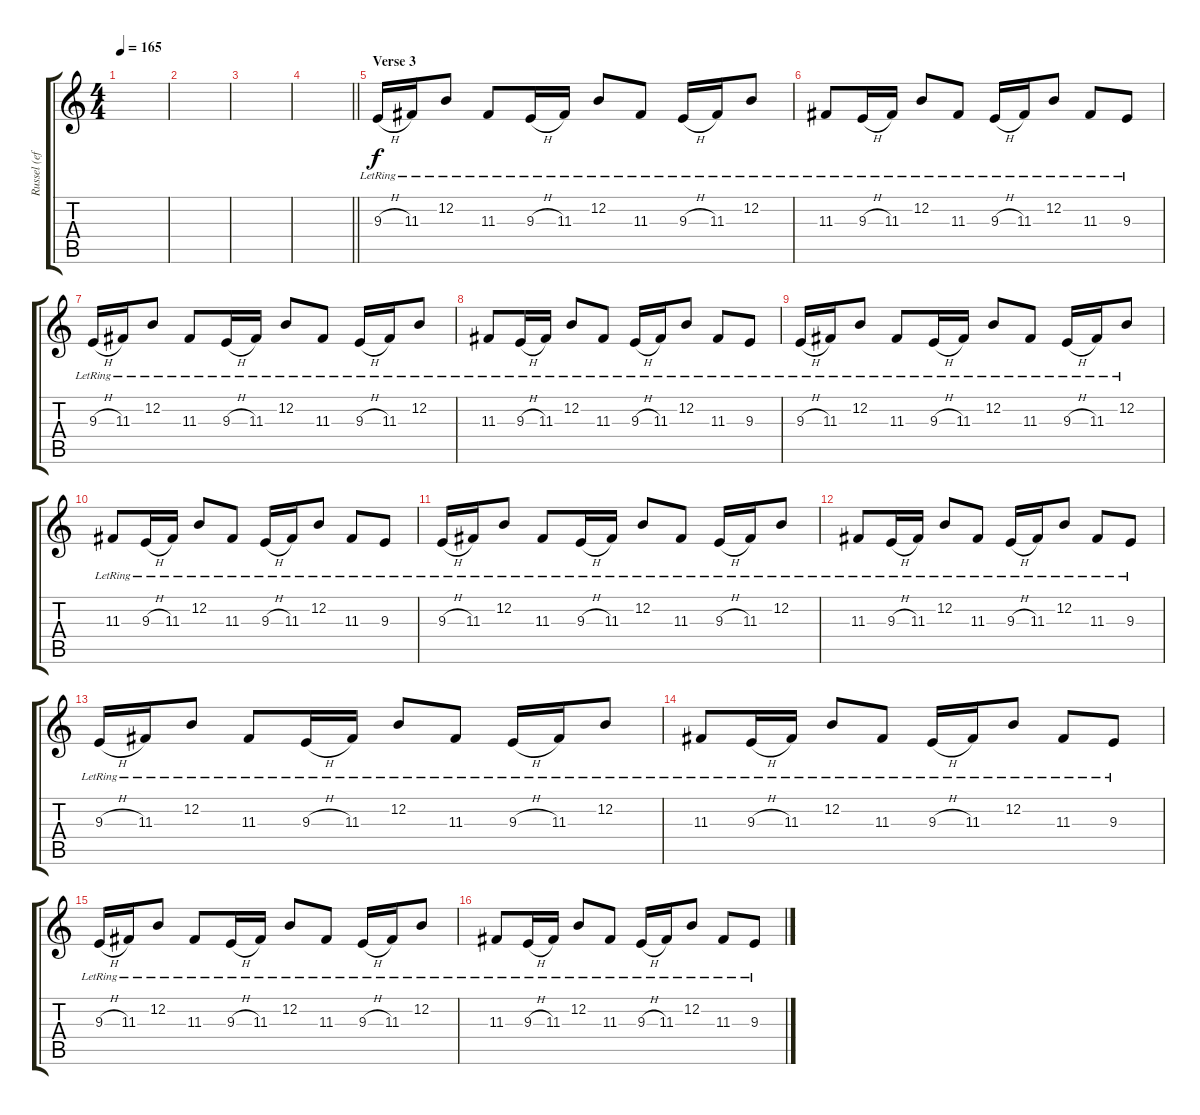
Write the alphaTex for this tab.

\track ("Russel (effect)" "Russel (ef") {instrument lead1square}
\staff {score tabs}
\tuning (E4 B3 G3 D3 A2 E2) {hide}
\ts (4 4)
\tempo 165
\clef g2
\ks c
|
|
|
\barLineRight lightlight
|
\section ("" "Verse 3")
9.3{h lr}.16 11.3{lr}.16 12.2{lr}.8 11.3{lr}.8 9.3{h lr}.16 11.3{lr}.16 12.2{lr}.8 11.3{lr}.8 9.3{h lr}.16 11.3{lr}.16 12.2{lr}.8 |
11.3{lr}.8 9.3{h lr}.16 11.3{lr}.16 12.2{lr}.8 11.3{lr}.8 9.3{h lr}.16 11.3{lr}.16 12.2{lr}.8 11.3{lr}.8 9.3{lr}.8 |
9.3{h lr}.16 11.3{lr}.16 12.2{lr}.8 11.3{lr}.8 9.3{h lr}.16 11.3{lr}.16 12.2{lr}.8 11.3{lr}.8 9.3{h lr}.16 11.3{lr}.16 12.2{lr}.8 |
11.3{lr}.8 9.3{h lr}.16 11.3{lr}.16 12.2{lr}.8 11.3{lr}.8 9.3{h lr}.16 11.3{lr}.16 12.2{lr}.8 11.3{lr}.8 9.3{lr}.8 |
9.3{h lr}.16 11.3{lr}.16 12.2{lr}.8 11.3{lr}.8 9.3{h lr}.16 11.3{lr}.16 12.2{lr}.8 11.3{lr}.8 9.3{h lr}.16 11.3{lr}.16 12.2{lr}.8 |
11.3{lr}.8 9.3{h lr}.16 11.3{lr}.16 12.2{lr}.8 11.3{lr}.8 9.3{h lr}.16 11.3{lr}.16 12.2{lr}.8 11.3{lr}.8 9.3{lr}.8 |
9.3{h lr}.16 11.3{lr}.16 12.2{lr}.8 11.3{lr}.8 9.3{h lr}.16 11.3{lr}.16 12.2{lr}.8 11.3{lr}.8 9.3{h lr}.16 11.3{lr}.16 12.2{lr}.8 |
11.3{lr}.8 9.3{h lr}.16 11.3{lr}.16 12.2{lr}.8 11.3{lr}.8 9.3{h lr}.16 11.3{lr}.16 12.2{lr}.8 11.3{lr}.8 9.3{lr}.8 |
9.3{h lr}.16 11.3{lr}.16 12.2{lr}.8 11.3{lr}.8 9.3{h lr}.16 11.3{lr}.16 12.2{lr}.8 11.3{lr}.8 9.3{h lr}.16 11.3{lr}.16 12.2{lr}.8 |
11.3{lr}.8 9.3{h lr}.16 11.3{lr}.16 12.2{lr}.8 11.3{lr}.8 9.3{h lr}.16 11.3{lr}.16 12.2{lr}.8 11.3{lr}.8 9.3{lr}.8 |
9.3{h lr}.16 11.3{lr}.16 12.2{lr}.8 11.3{lr}.8 9.3{h lr}.16 11.3{lr}.16 12.2{lr}.8 11.3{lr}.8 9.3{h lr}.16 11.3{lr}.16 12.2{lr}.8 |
11.3{lr}.8 9.3{h lr}.16 11.3{lr}.16 12.2{lr}.8 11.3{lr}.8 9.3{h lr}.16 11.3{lr}.16 12.2{lr}.8 11.3{lr}.8 9.3{lr}.8
